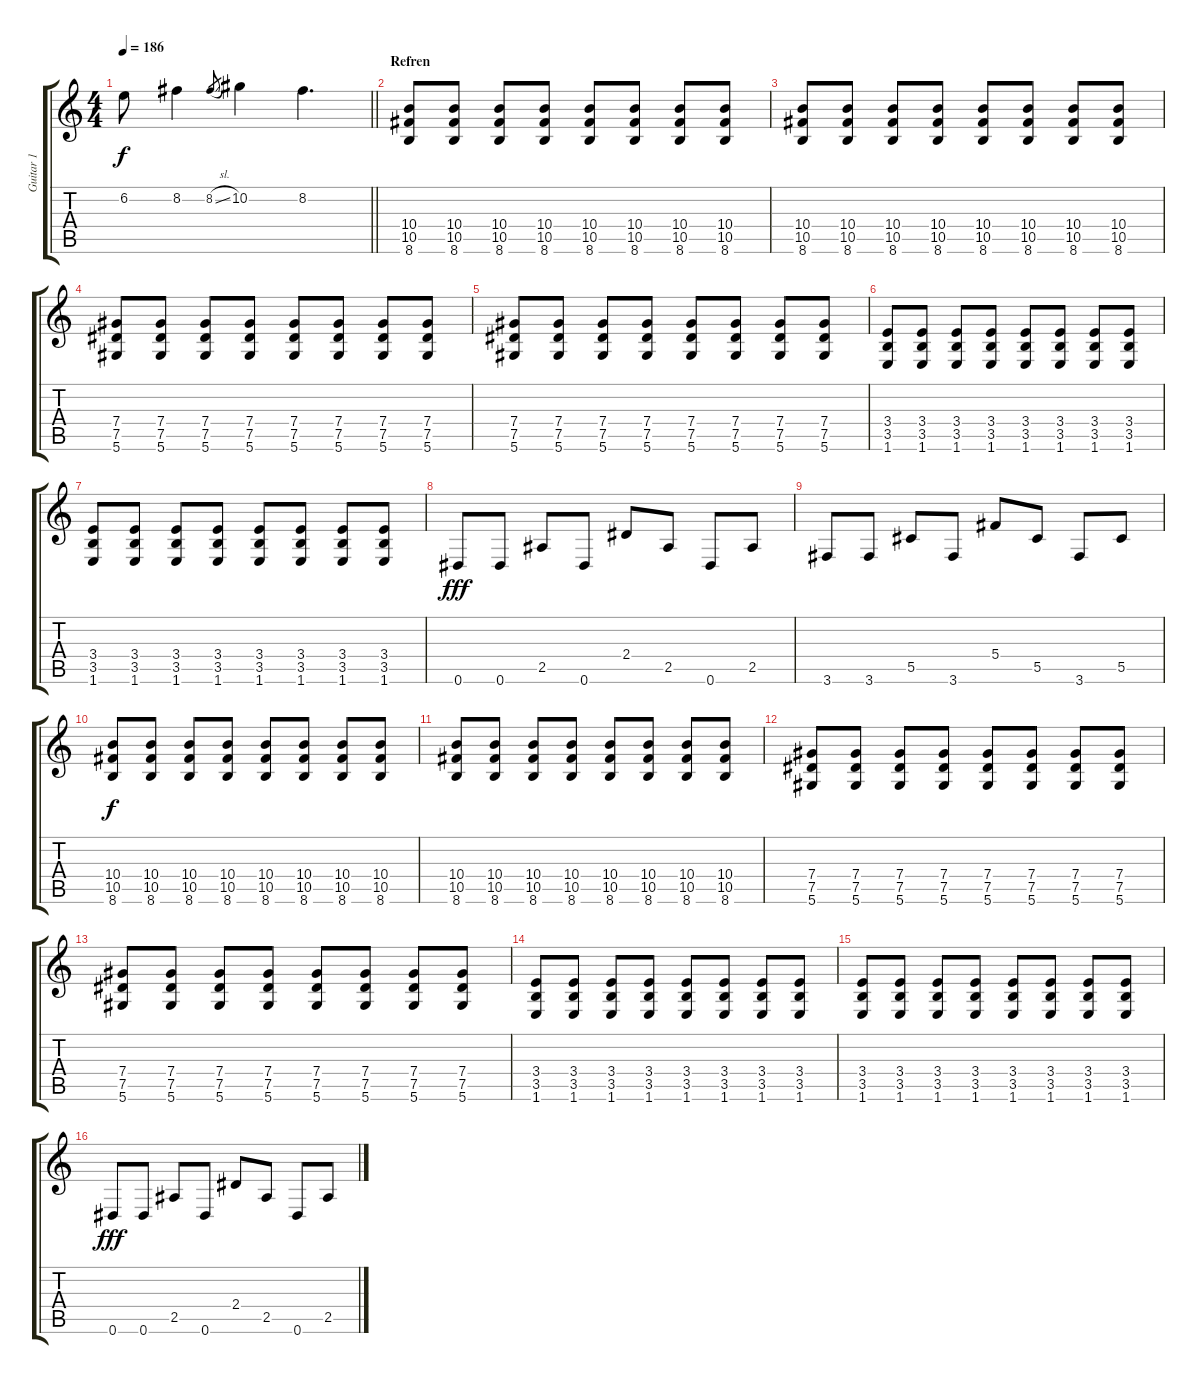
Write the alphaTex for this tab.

\track ("Guitar 1" "Guitar 1") {solo instrument distortionguitar}
\staff {score tabs}
\tuning (Eb4 Bb3 Gb3 Db3 Ab2 Eb2) {hide}
\ts (4 4)
\tempo 186
\clef g2
\barLineRight lightlight
\ks c
6.2{t}.8{dy f} 8.2.4 8.2{sl}.8{gr} 10.2.4 8.2.4{d} |
\section ("" "Refren")
(10.4 10.5 8.6).8{instrument distortionguitar} (10.4 10.5 8.6).8 (10.4 10.5 8.6).8 (10.4 10.5 8.6).8 (10.4 10.5 8.6).8 (10.4 10.5 8.6).8 (10.4 10.5 8.6).8 (10.4 10.5 8.6).8 |
(10.4 10.5 8.6).8 (10.4 10.5 8.6).8 (10.4 10.5 8.6).8 (10.4 10.5 8.6).8 (10.4 10.5 8.6).8 (10.4 10.5 8.6).8 (10.4 10.5 8.6).8 (10.4 10.5 8.6).8 |
(7.4 7.5 5.6).8 (7.4 7.5 5.6).8 (7.4 7.5 5.6).8 (7.4 7.5 5.6).8 (7.4 7.5 5.6).8 (7.4 7.5 5.6).8 (7.4 7.5 5.6).8 (7.4 7.5 5.6).8 |
(7.4 7.5 5.6).8 (7.4 7.5 5.6).8 (7.4 7.5 5.6).8 (7.4 7.5 5.6).8 (7.4 7.5 5.6).8 (7.4 7.5 5.6).8 (7.4 7.5 5.6).8 (7.4 7.5 5.6).8 |
(3.4 3.5 1.6).8 (3.4 3.5 1.6).8 (3.4 3.5 1.6).8 (3.4 3.5 1.6).8 (3.4 3.5 1.6).8 (3.4 3.5 1.6).8 (3.4 3.5 1.6).8 (3.4 3.5 1.6).8 |
(3.4 3.5 1.6).8 (3.4 3.5 1.6).8 (3.4 3.5 1.6).8 (3.4 3.5 1.6).8 (3.4 3.5 1.6).8 (3.4 3.5 1.6).8 (3.4 3.5 1.6).8 (3.4 3.5 1.6).8 |
0.6.8{dy fff} 0.6.8 2.5.8 0.6.8 2.4.8 2.5.8 0.6.8 2.5.8 |
3.6.8 3.6.8 5.5.8 3.6.8 5.4.8 5.5.8 3.6.8 5.5.8 |
(10.4 10.5 8.6).8{dy f} (10.4 10.5 8.6).8 (10.4 10.5 8.6).8 (10.4 10.5 8.6).8 (10.4 10.5 8.6).8 (10.4 10.5 8.6).8 (10.4 10.5 8.6).8 (10.4 10.5 8.6).8 |
(10.4 10.5 8.6).8 (10.4 10.5 8.6).8 (10.4 10.5 8.6).8 (10.4 10.5 8.6).8 (10.4 10.5 8.6).8 (10.4 10.5 8.6).8 (10.4 10.5 8.6).8 (10.4 10.5 8.6).8 |
(7.4 7.5 5.6).8 (7.4 7.5 5.6).8 (7.4 7.5 5.6).8 (7.4 7.5 5.6).8 (7.4 7.5 5.6).8 (7.4 7.5 5.6).8 (7.4 7.5 5.6).8 (7.4 7.5 5.6).8 |
(7.4 7.5 5.6).8 (7.4 7.5 5.6).8 (7.4 7.5 5.6).8 (7.4 7.5 5.6).8 (7.4 7.5 5.6).8 (7.4 7.5 5.6).8 (7.4 7.5 5.6).8 (7.4 7.5 5.6).8 |
(3.4 3.5 1.6).8 (3.4 3.5 1.6).8 (3.4 3.5 1.6).8 (3.4 3.5 1.6).8 (3.4 3.5 1.6).8 (3.4 3.5 1.6).8 (3.4 3.5 1.6).8 (3.4 3.5 1.6).8 |
(3.4 3.5 1.6).8 (3.4 3.5 1.6).8 (3.4 3.5 1.6).8 (3.4 3.5 1.6).8 (3.4 3.5 1.6).8 (3.4 3.5 1.6).8 (3.4 3.5 1.6).8 (3.4 3.5 1.6).8 |
0.6.8{dy fff} 0.6.8 2.5.8 0.6.8 2.4.8 2.5.8 0.6.8 2.5.8
